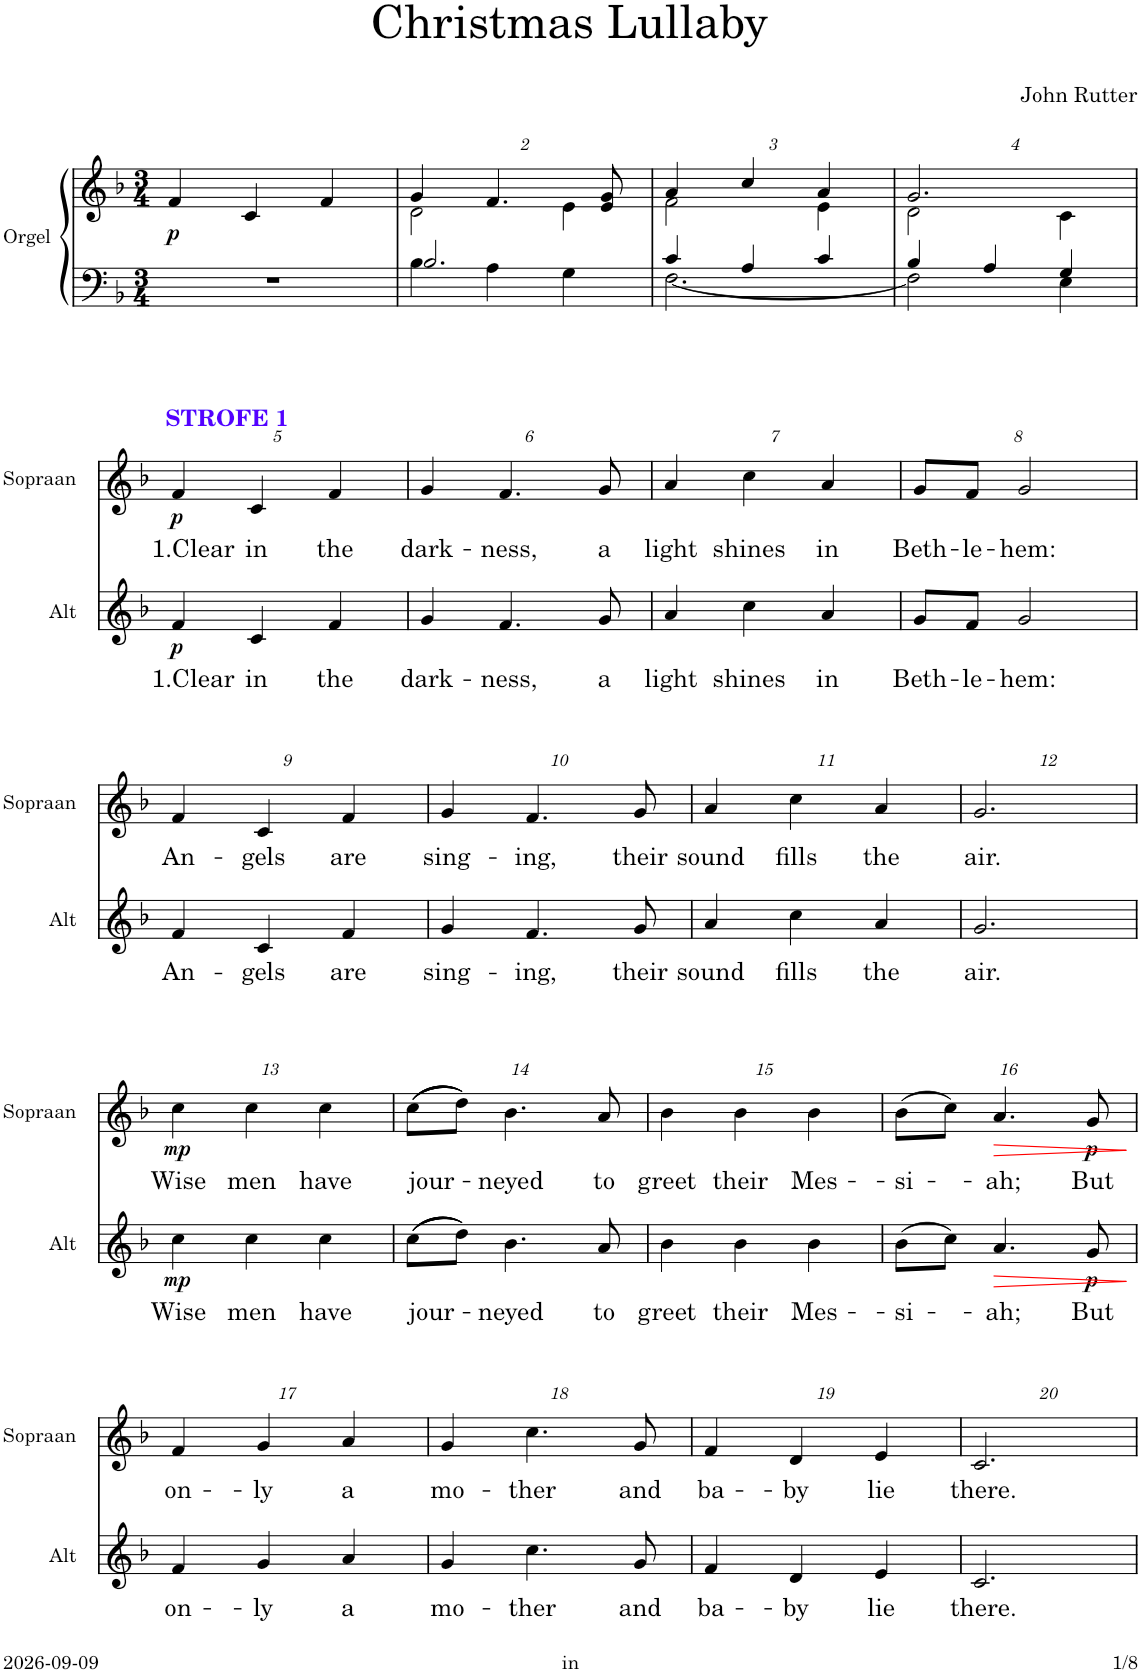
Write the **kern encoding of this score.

**kern	**text	**dynam	**kern	**text	**dynam	**kern	**kern	**dynam
*part3	*part3	*part3	*part2	*part2	*part2	*part1	*part1	*part1
*staff4	*staff4	*staff4	*staff3	*staff3	*staff3	*staff2	*staff1	*staff1/2
*I"Alt	*	*	*I"Sopraan	*	*	*I"Orgel	*	*
*I'Alt	*	*	*I'Sopraan	*	*	*I'Org.	*	*
*stria5	*	*	*stria5	*	*	*	*	*
*clefG2	*	*	*clefG2	*	*	*clefF4	*clefG2	*
*k[b-]	*	*	*k[b-]	*	*	*k[b-]	*k[b-]	*
*M3/4	*	*	*M3/4	*	*	*M3/4	*M3/4	*
=1	=1	=1	=1	=1	=1	=1	=1	=1
!	!	!	!	!	!	!	!	!LO:DY:b
2.r	.	.	2.r	.	.	2.r	4f/	p
.	.	.	.	.	.	.	4c/	.
.	.	.	.	.	.	.	4f/	.
=2	=2	=2	=2	=2	=2	=2	=2	=2
*	*	*	*	*	*	*^	*^	*
2.r	.	.	2.r	.	.	2.B-/	4B-\	4g/	2d\	.
.	.	.	.	.	.	.	4A\	4.f/	.	.
.	.	.	.	.	.	.	4G\	.	4e\	.
.	.	.	.	.	.	.	.	8e/ 8g/	.	.
=3	=3	=3	=3	=3	=3	=3	=3	=3	=3	=3
2.r	.	.	2.r	.	.	4c/	[2.F\	4a/	2f\	.
.	.	.	.	.	.	4A/	.	4cc/	.	.
.	.	.	.	.	.	4c/	.	4a/	4e\	.
=4	=4	=4	=4	=4	=4	=4	=4	=4	=4	=4
2.r	.	.	2.r	.	.	4B-/	2F\]	2.g/	2d\	.
.	.	.	.	.	.	4A/	.	.	.	.
.	.	.	.	.	.	4G/	4E\	.	4c\	.
!!LO:LB:g=z
=5	=5	=5	=5	=5	=5	=5	=5	=5	=5	=5
!	!	!	!	!	!	!	!	!LO:TX:a:B:color=#5500FF:t=STROFE 1	!	!
!	!LO:LY:b	!LO:DY:b	!	!LO:LY:b	!LO:DY:b	!	!	!	!	!
*	*	*	*	*	*	*v	*v	*	*	*
*	*	*	*	*	*	*	*v	*v	*
4f/	1.Clear	p	4f/	1.Clear	p	2.r	2.r	.
!	!LO:LY:b	!	!	!LO:LY:b	!	!	!	!
4c/	in	.	4c/	in	.	.	.	.
!	!LO:LY:b	!	!	!LO:LY:b	!	!	!	!
4f/	the	.	4f/	the	.	.	.	.
=6	=6	=6	=6	=6	=6	=6	=6	=6
!	!LO:LY:b	!	!	!LO:LY:b	!	!	!	!
4g/	dark-	.	4g/	dark-	.	2.r	2.r	.
!	!LO:LY:b	!	!	!LO:LY:b	!	!	!	!
4.f/	-ness,	.	4.f/	-ness,	.	.	.	.
!	!LO:LY:b	!	!	!LO:LY:b	!	!	!	!
8g/	a	.	8g/	a	.	.	.	.
=7	=7	=7	=7	=7	=7	=7	=7	=7
!	!LO:LY:b	!	!	!LO:LY:b	!	!	!	!
4a/	light	.	4a/	light	.	2.r	2.r	.
!	!LO:LY:b	!	!	!LO:LY:b	!	!	!	!
4cc\	shines	.	4cc\	shines	.	.	.	.
!	!LO:LY:b	!	!	!LO:LY:b	!	!	!	!
4a/	in	.	4a/	in	.	.	.	.
=8	=8	=8	=8	=8	=8	=8	=8	=8
!	!LO:LY:b	!	!	!LO:LY:b	!	!	!	!
8g/L	Beth-	.	8g/L	Beth-	.	2.r	2.r	.
!	!LO:LY:b	!	!	!LO:LY:b	!	!	!	!
8f/J	-le-	.	8f/J	-le-	.	.	.	.
!	!LO:LY:b	!	!	!LO:LY:b	!	!	!	!
2g/	-hem:	.	2g/	-hem:	.	.	.	.
!!LO:LB:g=z
=9	=9	=9	=9	=9	=9	=9	=9	=9
!	!LO:LY:b	!	!	!LO:LY:b	!	!	!	!
4f/	An-	.	4f/	An-	.	2.r	2.r	.
!	!LO:LY:b	!	!	!LO:LY:b	!	!	!	!
4c/	-gels	.	4c/	-gels	.	.	.	.
!	!LO:LY:b	!	!	!LO:LY:b	!	!	!	!
4f/	are	.	4f/	are	.	.	.	.
=10	=10	=10	=10	=10	=10	=10	=10	=10
!	!LO:LY:b	!	!	!LO:LY:b	!	!	!	!
4g/	sing-	.	4g/	sing-	.	2.r	2.r	.
!	!LO:LY:b	!	!	!LO:LY:b	!	!	!	!
4.f/	-ing,	.	4.f/	-ing,	.	.	.	.
!	!LO:LY:b	!	!	!LO:LY:b	!	!	!	!
8g/	their	.	8g/	their	.	.	.	.
=11	=11	=11	=11	=11	=11	=11	=11	=11
!	!LO:LY:b	!	!	!LO:LY:b	!	!	!	!
4a/	sound	.	4a/	sound	.	2.r	2.r	.
!	!LO:LY:b	!	!	!LO:LY:b	!	!	!	!
4cc\	fills	.	4cc\	fills	.	.	.	.
!	!LO:LY:b	!	!	!LO:LY:b	!	!	!	!
4a/	the	.	4a/	the	.	.	.	.
=12	=12	=12	=12	=12	=12	=12	=12	=12
!	!LO:LY:b	!	!	!LO:LY:b	!	!	!	!
2.g/	air.	.	2.g/	air.	.	2.r	2.r	.
!!LO:LB:g=z
=13	=13	=13	=13	=13	=13	=13	=13	=13
!	!LO:LY:b	!LO:DY:b	!	!LO:LY:b	!LO:DY:b	!	!	!
4cc\	Wise	mp	4cc\	Wise	mp	2.r	2.r	.
!	!LO:LY:b	!	!	!LO:LY:b	!	!	!	!
4cc\	men	.	4cc\	men	.	.	.	.
!	!LO:LY:b	!	!	!LO:LY:b	!	!	!	!
4cc\	have	.	4cc\	have	.	.	.	.
=14	=14	=14	=14	=14	=14	=14	=14	=14
!	!LO:LY:b	!	!	!LO:LY:b	!	!	!	!
(((8cc\L	-jour-	.	(((8cc\L	-jour-	.	2.r	2.r	.
8dd\J)))	.	.	8dd\J)))	.	.	.	.	.
!	!LO:LY:b	!	!	!LO:LY:b	!	!	!	!
4.b-\	-neyed	.	4.b-\	-neyed	.	.	.	.
!	!LO:LY:b	!	!	!LO:LY:b	!	!	!	!
8a/	to	.	8a/	to	.	.	.	.
=15	=15	=15	=15	=15	=15	=15	=15	=15
!	!LO:LY:b	!	!	!LO:LY:b	!	!	!	!
4b-\	greet	.	4b-\	greet	.	2.r	2.r	.
!	!LO:LY:b	!	!	!LO:LY:b	!	!	!	!
4b-\	their	.	4b-\	their	.	.	.	.
!	!LO:LY:b	!	!	!LO:LY:b	!	!	!	!
4b-\	Mes-	.	4b-\	Mes-	.	.	.	.
=16	=16	=16	=16	=16	=16	=16	=16	=16
!	!LO:LY:b	!	!	!LO:LY:b	!	!	!	!
(8b-\L	-si-	.	(8b-\L	-si-	.	2.r	2.r	.
8cc\J)	.	.	8cc\J)	.	.	.	.	.
!	!LO:LY:b	!LO:HP:b	!	!LO:LY:b	!LO:HP:b	!	!	!
4.a/	-ah;	>	4.a/	-ah;	>	.	.	.
!	!LO:LY:b	!LO:DY:b	!	!LO:LY:b	!LO:DY:b	!	!	!
8g/	But	p	8g/	But	p	.	.	.
.	.	]	.	.	]	.	.	.
!!LO:LB:g=z
=17	=17	=17	=17	=17	=17	=17	=17	=17
!	!LO:LY:b	!	!	!LO:LY:b	!	!	!	!
4f/	on-	.	4f/	on-	.	2.r	2.r	.
!	!LO:LY:b	!	!	!LO:LY:b	!	!	!	!
4g/	-ly	.	4g/	-ly	.	.	.	.
!	!LO:LY:b	!	!	!LO:LY:b	!	!	!	!
4a/	a	.	4a/	a	.	.	.	.
=18	=18	=18	=18	=18	=18	=18	=18	=18
!	!LO:LY:b	!	!	!LO:LY:b	!	!	!	!
4g/	mo-	.	4g/	mo-	.	2.r	2.r	.
!	!LO:LY:b	!	!	!LO:LY:b	!	!	!	!
4.cc\	-ther	.	4.cc\	-ther	.	.	.	.
!	!LO:LY:b	!	!	!LO:LY:b	!	!	!	!
8g/	and	.	8g/	and	.	.	.	.
=19	=19	=19	=19	=19	=19	=19	=19	=19
!	!LO:LY:b	!	!	!LO:LY:b	!	!	!	!
4f/	ba-	.	4f/	ba-	.	2.r	2.r	.
!	!LO:LY:b	!	!	!LO:LY:b	!	!	!	!
4d/	-by	.	4d/	-by	.	.	.	.
!	!LO:LY:b	!	!	!LO:LY:b	!	!	!	!
4e/	lie	.	4e/	lie	.	.	.	.
=20	=20	=20	=20	=20	=20	=20	=20	=20
!	!LO:LY:b	!	!	!LO:LY:b	!	!	!	!
2.c/	there.	.	2.c/	there.	.	2.r	2.r	.
=	=	=	=	=	=	=	=	=
*-	*-	*-	*-	*-	*-	*-	*-	*-
